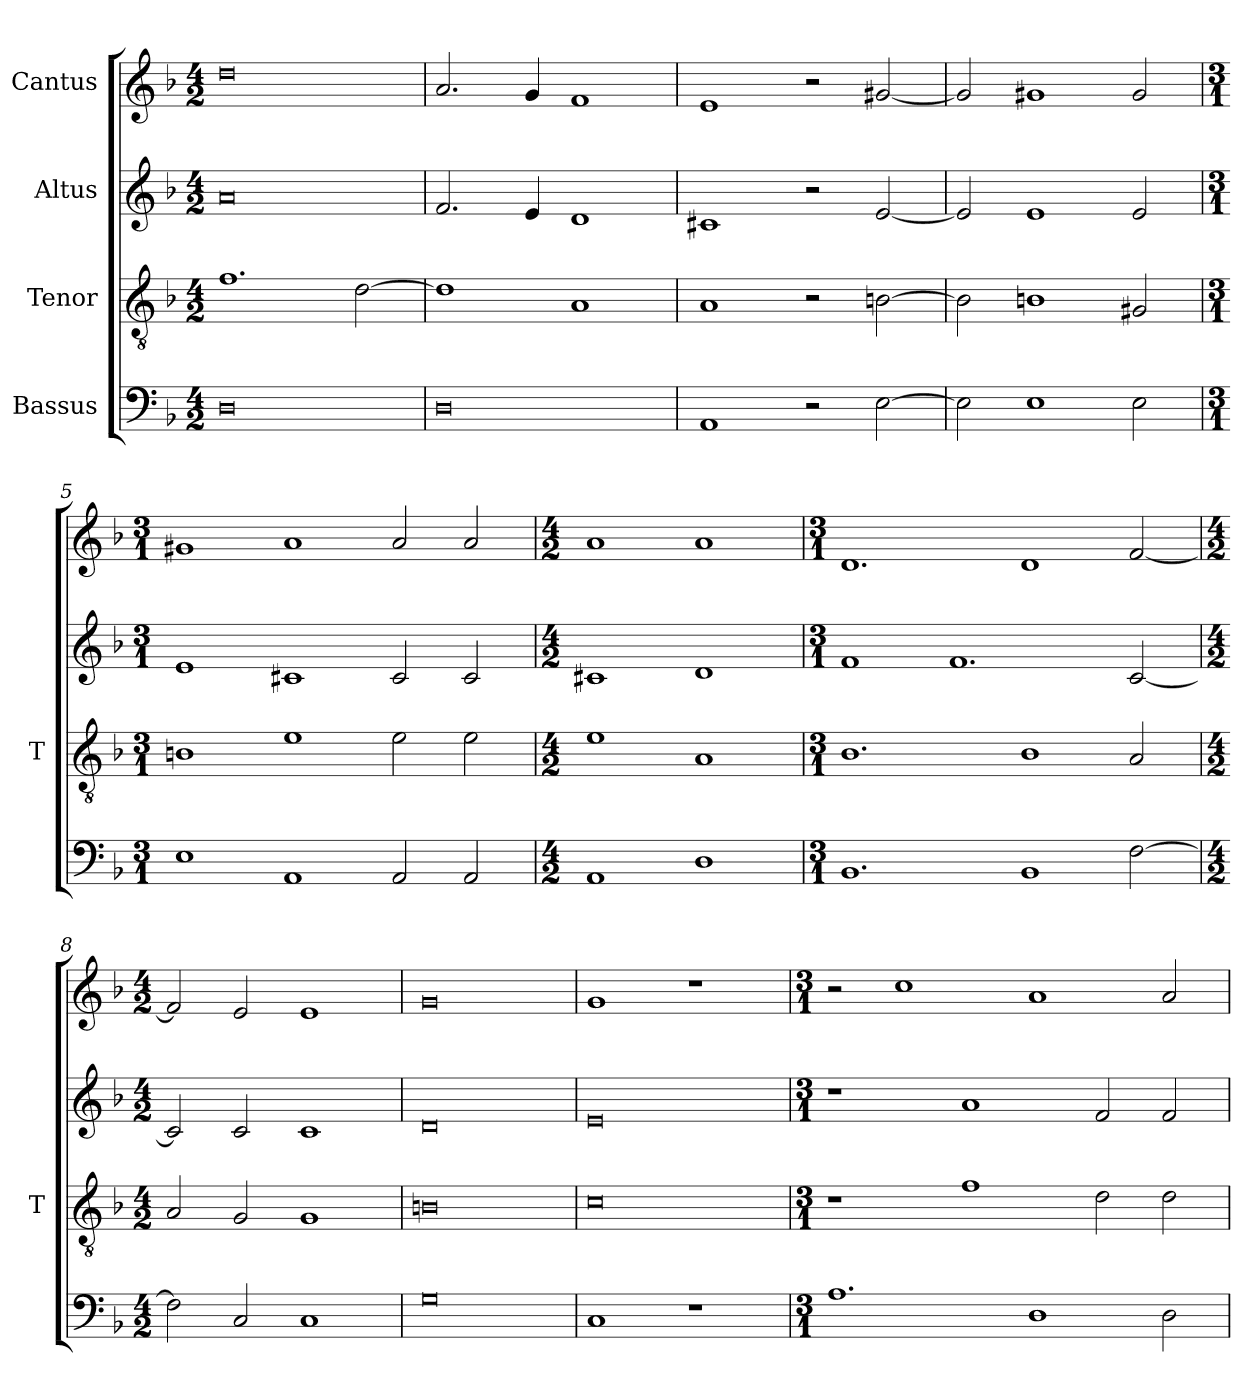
**kern	**kern	**kern	**kern
*part4	*part3	*part2	*part1
*staff4	*staff3	*staff2	*staff1
*I"Bassus	*I"Tenor	*I"Altus	*I"Cantus
*	*I'T	*	*
*clefF4	*clefGv2	*clefG2	*clefG2
*k[b-]	*k[b-]	*k[b-]	*k[b-]
*M4/2	*M4/2	*M4/2	*M4/2
=1	=1	=1	=1
0D	1.f\	0a	0dd
.	[2d\	.	.
=2	=2	=2	=2
0D	1d\]	2.f/	2.a/
.	.	4e/	4g/
.	1A/	1d/	1f/
=3	=3	=3	=3
1AA/	1A/	1c#X/	1e/
2r	2r	2r	2r
[2E\	[2Bn\	[2e/	[2g#X/
=4	=4	=4	=4
2E\]	2B\]	2e/]	2g#/]
1E\	1Bn\	1e/	1g#X/
2E\	2G#X/	2e/	2g#/
=5	=5	=5	=5
*M3/1	*M3/1	*M3/1	*M3/1
1E\	1Bn\	1e/	1g#X/
1AA/	1e\	1c#X/	1a/
2AA/	2e\	2c#/	2a/
2AA/	2e\	2c#/	2a/
=6	=6	=6	=6
*M4/2	*M4/2	*M4/2	*M4/2
1AA/	1e\	1c#X/	1a/
1D\	1A/	1d/	1a/
=7	=7	=7	=7
*M3/1	*M3/1	*M3/1	*M3/1
1.BB-/	1.B-\	1f/	1.d/
.	.	1.f/	.
1BB-/	1B-\	.	1d/
[2F\	2A/	[2c/	[2f/
=8	=8	=8	=8
*M4/2	*M4/2	*M4/2	*M4/2
2F\]	2A/	2c/]	2f/]
2C/	2G/	2c/	2e/
1C/	1G/	1c/	1e/
=9	=9	=9	=9
0G	0Bn	0d	0g
=10	=10	=10	=10
1C/	0c	0e	1g/
1r	.	.	1r
=11	=11	=11	=11
*M3/1	*M3/1	*M3/1	*M3/1
1.A\	1r	1r	2r
.	.	.	1cc\
.	1f\	1a/	.
1D\	.	.	1a/
.	2d\	2f/	.
2D\	2d\	2f/	2a/
=	=	=	=
*-	*-	*-	*-
